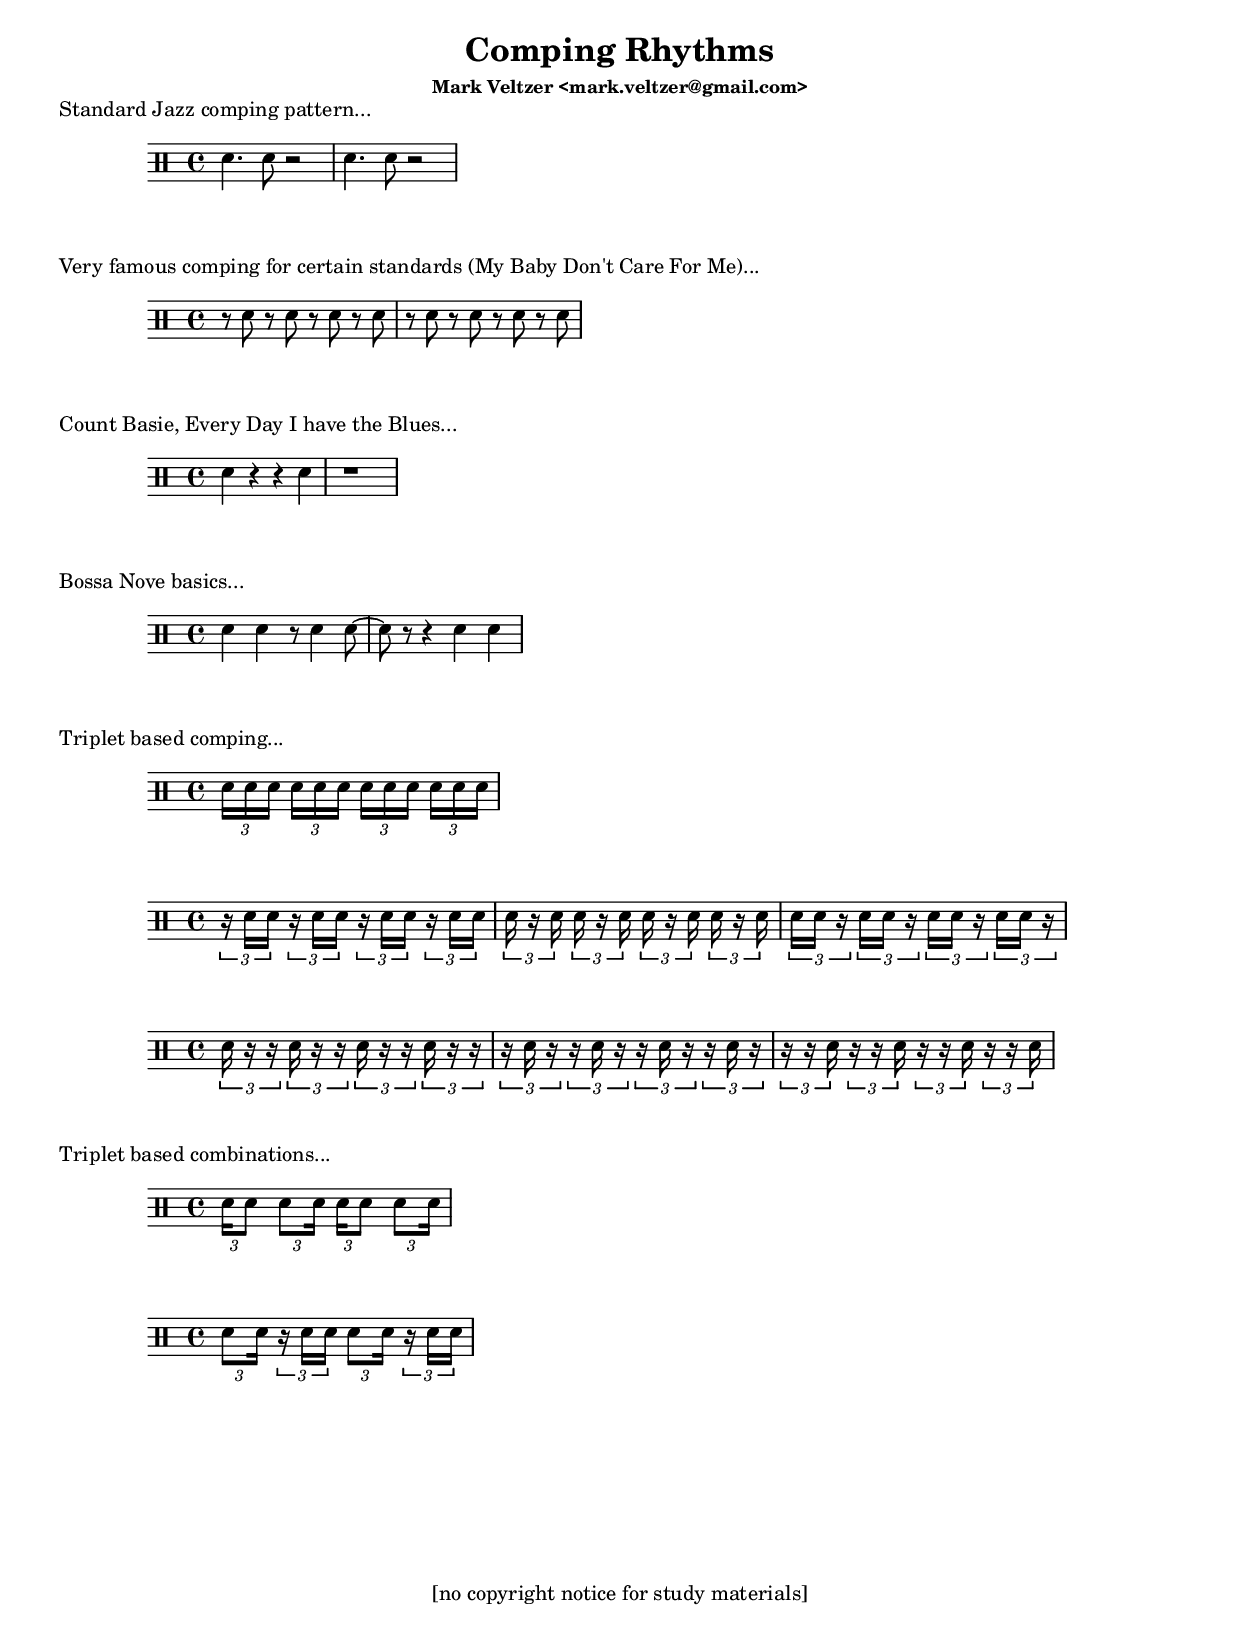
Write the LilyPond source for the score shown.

\include "src/include/common.lyi"
\header {
	title="Comping Rhythms"
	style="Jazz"

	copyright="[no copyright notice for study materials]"

	completion="5"
}

%{
	TODO:
%}

\markup {
Standard Jazz comping pattern...
}
\score {
<<
	\drums {
		sn4. sn8 r2 | sn4. sn8 r2 |
	}
>>
	\midi {
		\context {
			\Score
			tempoWholesPerMinute = #(ly:make-moment 130 4)
		}
	}
	\layout {}
}
\markup {
Very famous comping for certain standards (My Baby Don't Care For Me)...
}
\score {
<<
	\drums {
		r8 sn8 r8 sn8 r8 sn8 r8 sn8 | r8 sn8 r8 sn8 r8 sn8 r8 sn8 |
	}
>>
	\midi {
		\context {
			\Score
			tempoWholesPerMinute = #(ly:make-moment 130 4)
		}
	}
	\layout {}
}
\markup {
Count Basie, Every Day I have the Blues...
}
\score {
<<
	\drums {
		sn4 r4 r4 sn4 | r1 |
	}
>>
	\midi {
		\context {
			\Score
			tempoWholesPerMinute = #(ly:make-moment 130 4)
		}
	}
	\layout {}
}
\markup {
Bossa Nove basics...
}
\score {
<<
	\drums {
		sn4 sn4 r8 sn4 sn8 ~ | sn8 r8 r4 sn4 sn4 |
	}
>>
	\midi {
		\context {
			\Score
			tempoWholesPerMinute = #(ly:make-moment 130 4)
		}
	}
	\layout {}
}
\markup {
Triplet based comping...
}
\score {
<<
	\drums {
		\times 4/3 { sn16 sn16 sn16 } \times 4/3 { sn16 sn16 sn16 } \times 4/3 { sn16 sn16 sn16 } \times 4/3 { sn16 sn16 sn16 } |
	}
>>
	\midi {
		\context {
			\Score
			tempoWholesPerMinute = #(ly:make-moment 130 4)
		}
	}
	\layout {}
}
\score {
	\drums {
		\times 4/3 { r16 sn16 sn16 } \times 4/3 { r16 sn16 sn16 } \times 4/3 { r16 sn16 sn16 } \times 4/3 { r16 sn16 sn16 } |
		\times 4/3 { sn16 r16 sn16 } \times 4/3 { sn16 r16 sn16 } \times 4/3 { sn16 r16 sn16 } \times 4/3 { sn16 r16 sn16 } |
		\times 4/3 { sn16 sn16 r16 } \times 4/3 { sn16 sn16 r16 } \times 4/3 { sn16 sn16 r16 } \times 4/3 { sn16 sn16 r16 } |
	}
	\midi {
		\context {
			\Score
			tempoWholesPerMinute = #(ly:make-moment 130 4)
		}
	}
	\layout {}
}
\score {
	\drums {
		\times 4/3 { sn16 r16 r16 } \times 4/3 { sn16 r16 r16 } \times 4/3 { sn16 r16 r16 } \times 4/3 { sn16 r16 r16 } |
		\times 4/3 { r16 sn16 r16 } \times 4/3 { r16 sn16 r16 } \times 4/3 { r16 sn16 r16 } \times 4/3 { r16 sn16 r16 } |
		\times 4/3 { r16 r16 sn16 } \times 4/3 { r16 r16 sn16 } \times 4/3 { r16 r16 sn16 } \times 4/3 { r16 r16 sn16 } |
	}
	\midi {
		\context {
			\Score
			tempoWholesPerMinute = #(ly:make-moment 130 4)
		}
	}
	\layout {}
}
\markup {
Triplet based combinations...
}
\score {
	\drums {
		\times 4/3 { sn16 sn8 } \times 4/3 { sn8 sn16 } \times 4/3 { sn16 sn8 } \times 4/3 { sn8 sn16 } |
	}
	\midi {
		\context {
			\Score
			tempoWholesPerMinute = #(ly:make-moment 130 4)
		}
	}
	\layout {}
}
\score {
	\drums {
		\times 4/3 { sn8 sn16 } \times 4/3 { r16 sn16 sn16 } \times 4/3 { sn8 sn16 } \times 4/3 { r16 sn16 sn16 } |
	}
	\midi {
		\context {
			\Score
			tempoWholesPerMinute = #(ly:make-moment 130 4)
		}
	}
	\layout {}
}
